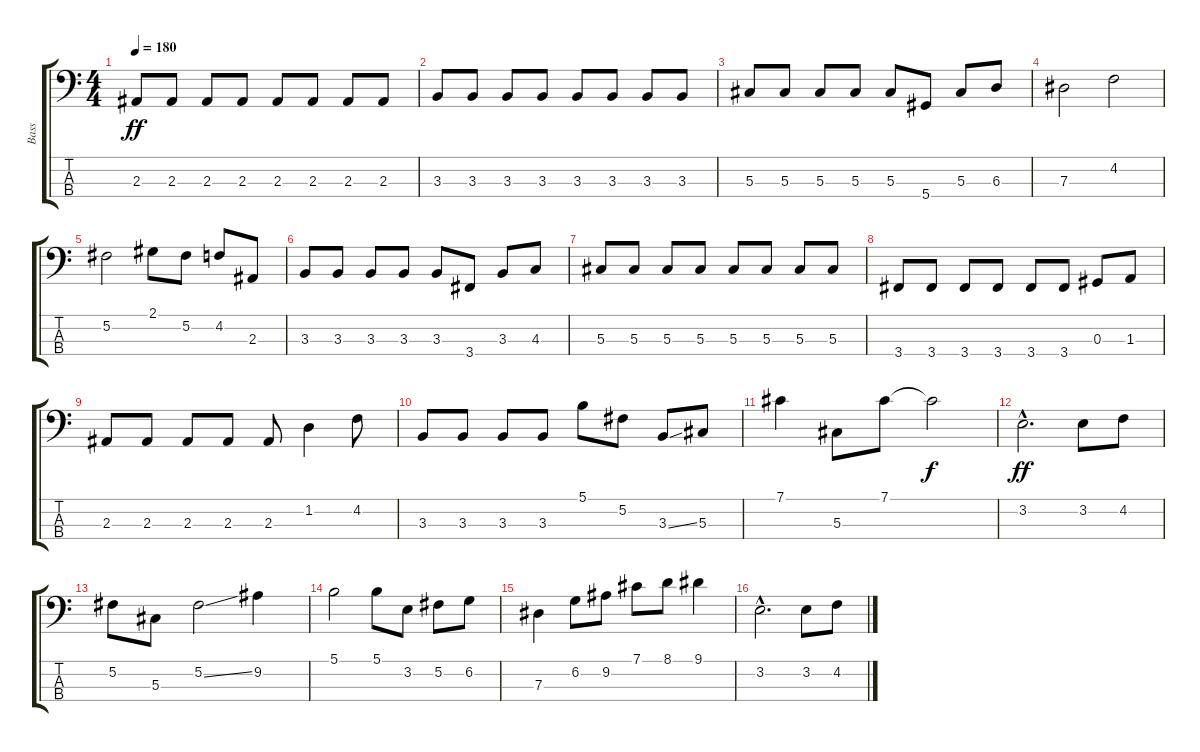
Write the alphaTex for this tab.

\track ("Bass" "Bass") {instrument electricbassfinger}
\staff {score tabs}
\tuning (Gb2 Db2 Ab1 Eb1) {hide}
\ts (4 4)
\tempo 180
\clef f4
\ks c
2.3.8{dy ff} 2.3.8 2.3.8 2.3.8 2.3.8 2.3.8 2.3.8 2.3.8 |
3.3.8 3.3.8 3.3.8 3.3.8 3.3.8 3.3.8 3.3.8 3.3.8 |
5.3.8 5.3.8 5.3.8 5.3.8 5.3.8 5.4.8 5.3.8 6.3.8 |
7.3.2 4.2.2 |
5.2.2 2.1.8 5.2.8 4.2.8 2.3.8 |
3.3.8 3.3.8 3.3.8 3.3.8 3.3.8 3.4.8 3.3.8 4.3.8 |
5.3.8 5.3.8 5.3.8 5.3.8 5.3.8 5.3.8 5.3.8 5.3.8 |
3.4.8 3.4.8 3.4.8 3.4.8 3.4.8 3.4.8 0.3.8 1.3.8 |
2.3.8 2.3.8 2.3.8 2.3.8 2.3.8 1.2.4 4.2.8 |
3.3.8 3.3.8 3.3.8 3.3.8 5.1.8 5.2.8 3.3{ss}.8 5.3.8 |
7.1.4 5.3.8 7.1.8 7.1{t}.2{dy f} |
3.2{hac}.2{d dy ff} 3.2.8 4.2.8 |
5.2.8 5.3.8 5.2{ss}.2 9.2.4 |
5.1.2 5.1.8 3.2.8 5.2.8 6.2.8 |
7.3.4 6.2.8 9.2.8 7.1.8 8.1.8 9.1.4 |
3.2{hac}.2{d} 3.2.8 4.2.8
